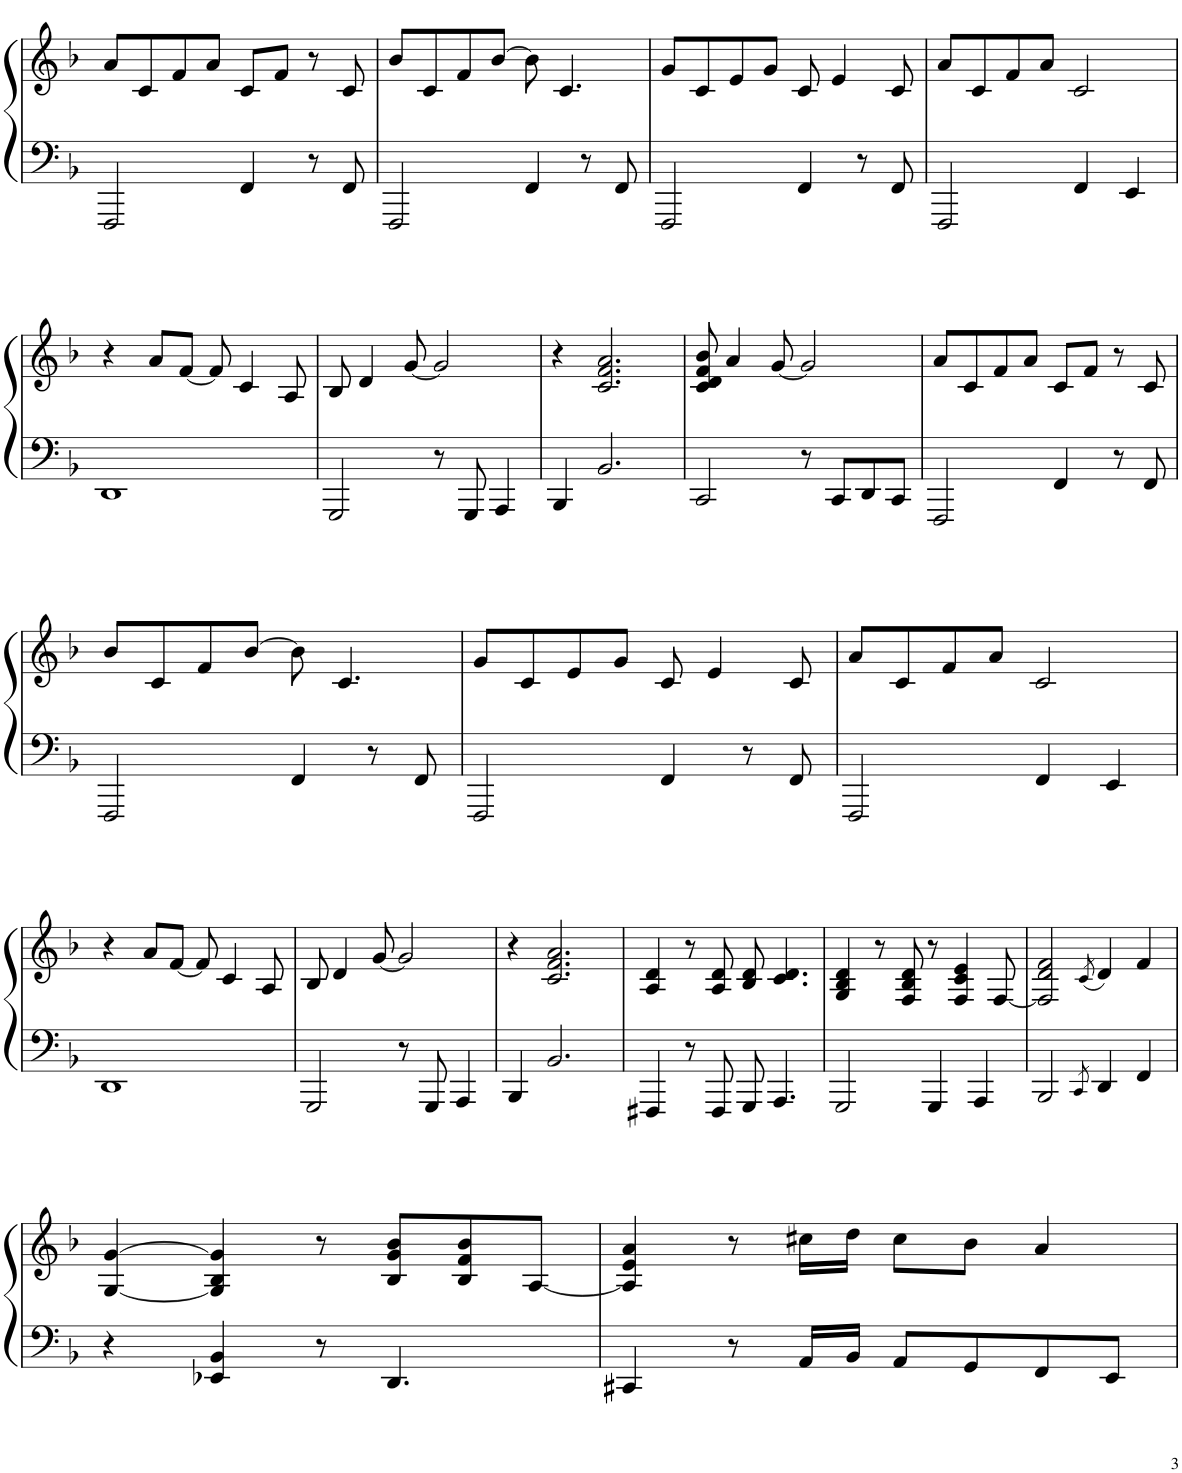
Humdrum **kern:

**kern	**kern
*part1	*part1
*staff2	*staff1
*I"Piano	*
*I'Pno.	*
!!LO:PB:g=z
*clefF4	*clefG2
*k[b-]	*k[b-]
*M4/4	*M4/4
=29	=29
2FFF/	8a/L
.	8c/
.	8f/
.	8a/J
4FF/	8c/L
.	8f/J
8r	8r
8FF/	8c/
=30	=30
2FFF/	8b-/L
.	8c/
.	8f/
.	[8b-/J
4FF/	8b-\]
.	4.c/
8r	.
8FF/	.
=31	=31
2FFF/	8g/L
.	8c/
.	8e/
.	8g/J
4FF/	8c/
.	4e/
8r	.
8FF/	8c/
=32	=32
2FFF/	8a/L
.	8c/
.	8f/
.	8a/J
4FF/	2c/
4EE/	.
!!LO:LB:g=z
=33	=33
1DD	4r
.	8a/L
.	[8f/J
.	8f/]
.	4c/
.	8A/
=34	=34
2GGG/	8B-/
.	4d/
.	[8g/
8r	2g/]
8GGG/	.
4AAA/	.
=35	=35
4BBB-/	4r
2.BB-/	2.c/ 2.f/ 2.a/
=36	=36
2CC/	8c/ 8d/ 8f/ 8b-/
.	4a/
.	[8g/
8r	2g/]
8CC/L	.
8DD/	.
8CC/J	.
=37	=37
2FFF/	8a/L
.	8c/
.	8f/
.	8a/J
4FF/	8c/L
.	8f/J
8r	8r
8FF/	8c/
!!LO:LB:g=z
=38	=38
2FFF/	8b-/L
.	8c/
.	8f/
.	[8b-/J
4FF/	8b-\]
.	4.c/
8r	.
8FF/	.
=39	=39
2FFF/	8g/L
.	8c/
.	8e/
.	8g/J
4FF/	8c/
.	4e/
8r	.
8FF/	8c/
=40	=40
2FFF/	8a/L
.	8c/
.	8f/
.	8a/J
4FF/	2c/
4EE/	.
!!LO:LB:g=z
=41	=41
1DD	4r
.	8a/L
.	[8f/J
.	8f/]
.	4c/
.	8A/
=42	=42
2GGG/	8B-/
.	4d/
.	[8g/
8r	2g/]
8GGG/	.
4AAA/	.
=43	=43
4BBB-/	4r
2.BB-/	2.c/ 2.f/ 2.a/
=44	=44
4FFF#X/	4A/ 4d/
8r	8r
8FFF#/	8A/ 8d/
8GGG/	8B-/ 8d/
4.AAA/	4.c/ 4.d/
=45	=45
2GGG/	4G/ 4B-/ 4d/
.	8r
.	8F/ 8B-/ 8d/
4GGG/	8r
.	4F/ 4c/ 4e/
4AAA/	.
.	[8F/
=46	=46
2BBB-/	2F/] 2d/ 2f/
8qCC/	(8qc/
4DD/	4d/)
4FF/	4f/
!!LO:LB:g=z
=47	=47
4r	[4G/ [4g/
4EE-X/ 4BB-/	4G/] 4B-/ 4g/]
8r	8r
4.DD/	8B-/ 8g/ 8b-/L
.	8B-/ 8f/ 8b-/
.	[8A/J
=48	=48
4CC#X/	4A/] 4e/ 4a/
8r	8r
16AA/LL	16cc#X\LL
16BB-/JJ	16dd\JJ
8AA/L	8cc#\L
8GG/	8b-\J
8FF/	4a/
8EE/J	.
=	=
*-	*-
